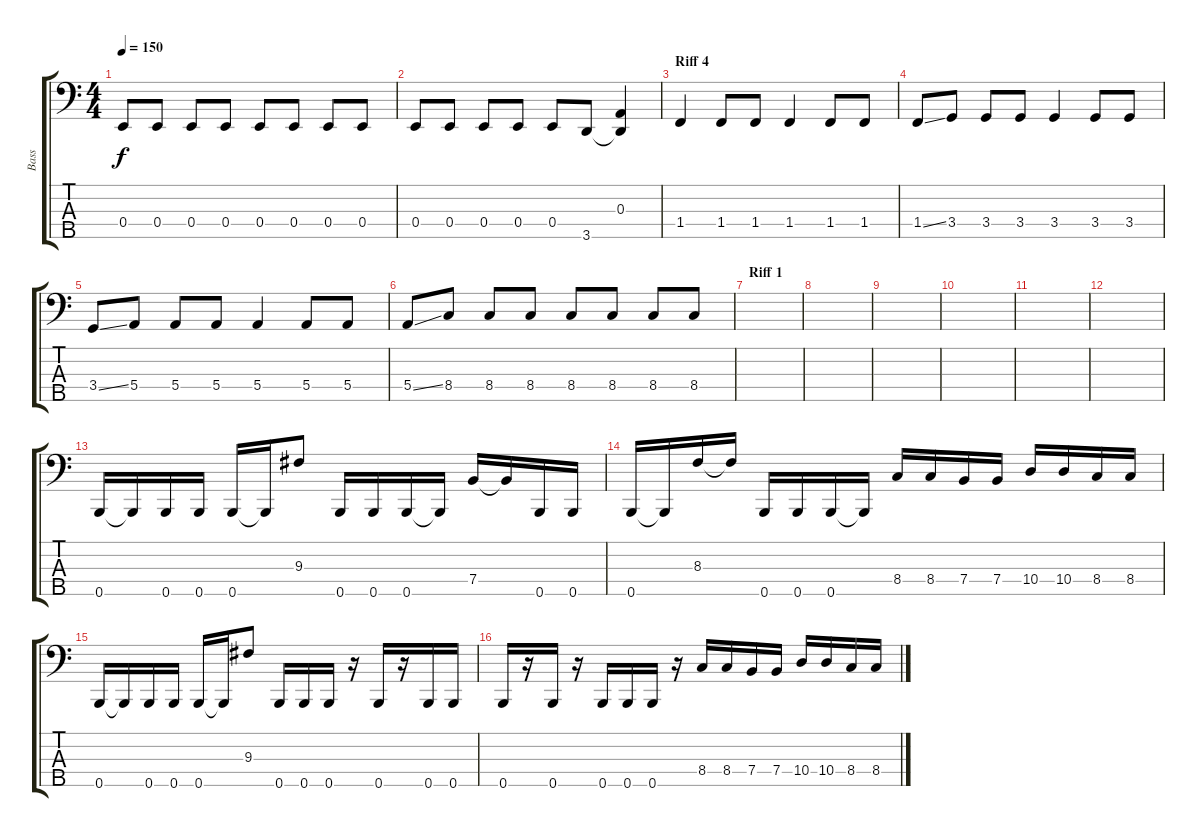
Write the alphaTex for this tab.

\track ("Bass" "Bass") {instrument electricbassfinger}
\staff {score tabs}
\tuning (G2 D2 A1 E1 B0) {hide}
\ts (4 4)
\tempo 150
\clef f4
\ks c
0.4.8{dy f} 0.4.8 0.4.8 0.4.8 0.4.8 0.4.8 0.4.8 0.4.8 |
0.4.8 0.4.8 0.4.8 0.4.8 0.4.8 3.5.8 (0.3 3.5{t}).4 |
\section ("" "Riff 4")
1.4.4 1.4.8 1.4.8 1.4.4 1.4.8 1.4.8 |
1.4{ss}.8 3.4.8 3.4.8 3.4.8 3.4.4 3.4.8 3.4.8 |
3.4{ss}.8 5.4.8 5.4.8 5.4.8 5.4.4 5.4.8 5.4.8 |
5.4{ss}.8 8.4.8 8.4.8 8.4.8 8.4.8 8.4.8 8.4.8 8.4.8 |
\section ("" "Riff 1")
|
|
|
|
|
|
0.5.16 0.5{t}.16 0.5.16 0.5.16 0.5.16 0.5{t}.16 9.3.8 0.5.16 0.5.16 0.5.16 0.5{t}.16 7.4.16 7.4{t}.16 0.5.16 0.5.16 |
0.5.16 0.5{t}.16 8.3.16 8.3{t}.16 0.5.16 0.5.16 0.5.16 0.5{t}.16 8.4.16 8.4.16 7.4.16 7.4.16 10.4.16 10.4.16 8.4.16 8.4.16 |
0.5.16 0.5{t}.16 0.5.16 0.5.16 0.5.16 0.5{t}.16 9.3.8 0.5.16 0.5.16 0.5.16 r.16 0.5.16 r.16 0.5.16 0.5.16 |
0.5.16 r.16 0.5.16 r.16 0.5.16 0.5.16 0.5.16 r.16 8.4.16 8.4.16 7.4.16 7.4.16 10.4.16 10.4.16 8.4.16 8.4.16
